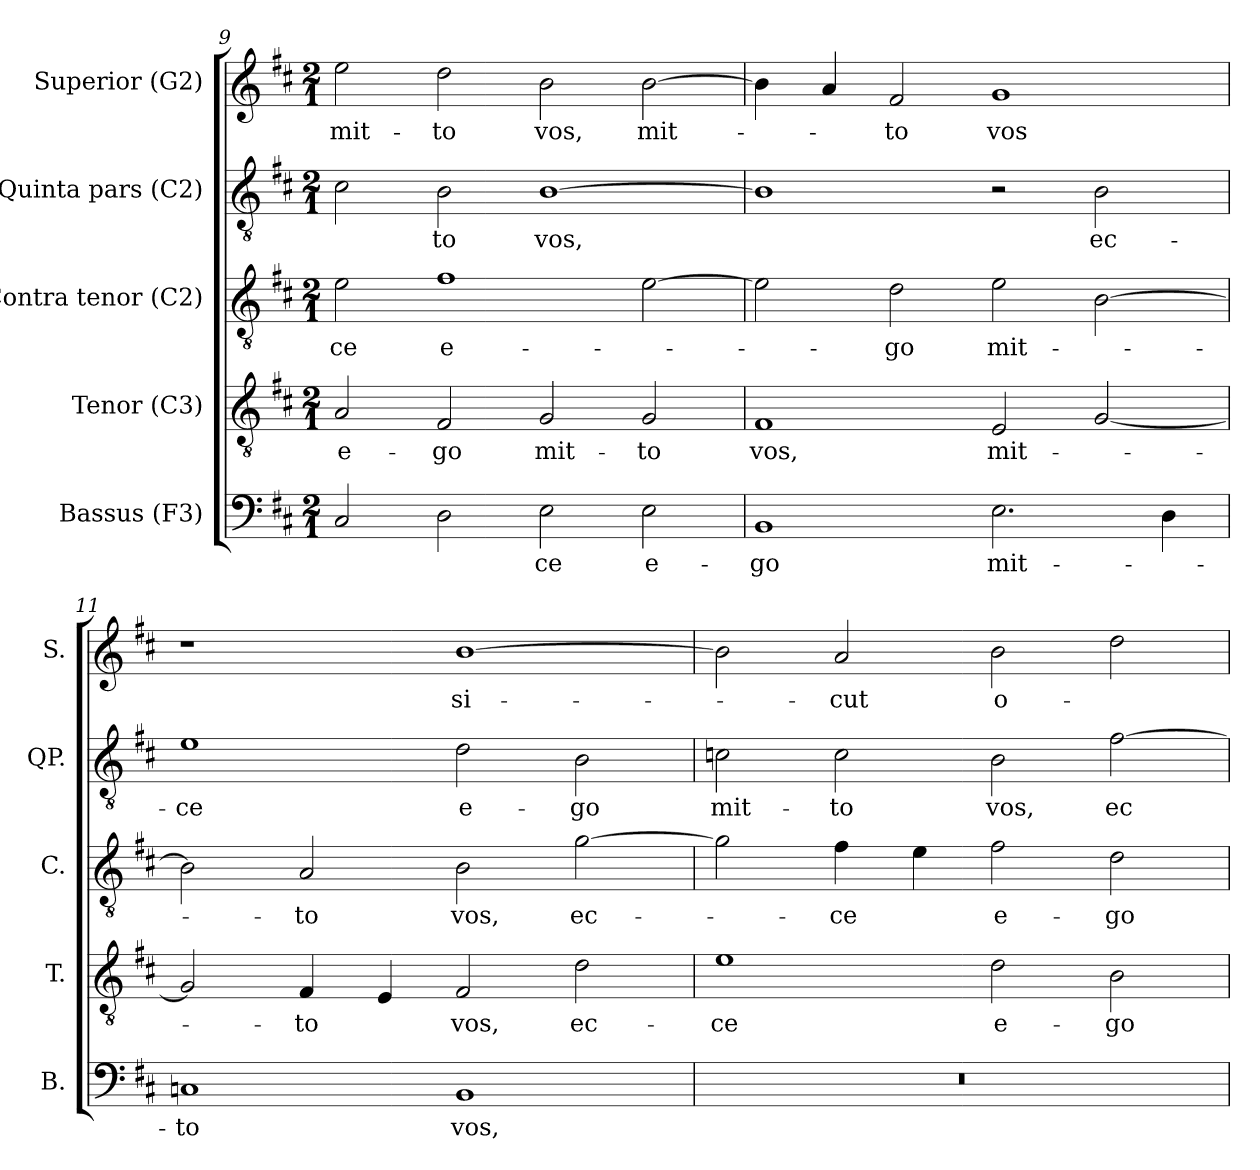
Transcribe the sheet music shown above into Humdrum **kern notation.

**kern	**text	**kern	**text	**kern	**text	**kern	**text	**kern	**text
*part5	*part5	*part4	*part4	*part3	*part3	*part2	*part2	*part1	*part1
*staff5	*staff5	*staff4	*staff4	*staff3	*staff3	*staff2	*staff2	*staff1	*staff1
*I"Bassus (F3)	*	*I"Tenor (C3)	*	*I"Contra tenor (C2)	*	*I"Quinta pars (C2)	*	*I"Superior (G2)	*
*I'B.	*	*I'T.	*	*I'C.	*	*I'QP.	*	*I'S.	*
!!LO:LB:g=z
*clefF4	*	*clefGv2	*	*clefGv2	*	*clefGv2	*	*clefG2	*
*	*	*ITrd7c12	*	*ITrd7c12	*	*ITrd7c12	*	*	*
*k[f#c#]	*	*k[f#c#]	*	*k[f#c#]	*	*k[f#c#]	*	*k[f#c#]	*
*D:	*	*D:	*	*D:	*	*D:	*	*D:	*
*M2/1	*	*M2/1	*	*M2/1	*	*M2/1	*	*M2/1	*
=9	=9	=9	=9	=9	=9	=9	=9	=9	=9
!	!	!	!LO:LY:b:color=#000000	!	!	!	!	!	!
!	!	!	!	!	!LO:LY:b:color=#000000	!	!	!	!
!	!	!	!	!	!	!	!	!	!LO:LY:b:color=#000000
2C#i/	.	2AAi/	e-	2Ei\	-ce	2C#i\	.	2eei\	mit-
!	!	!	!LO:LY:b:color=#000000	!	!	!	!	!	!
!	!	!	!	!	!LO:LY:b:color=#000000	!	!	!	!
!	!	!	!	!	!	!	!LO:LY:b:color=#000000	!	!
!	!	!	!	!	!	!	!	!	!LO:LY:b:color=#000000
2Di\	.	2FF#i/	-go	1F#i	e-	2BBi\	-to	2ddi\	-to
!	!LO:LY:b:color=#000000	!	!	!	!	!	!	!	!
!	!	!	!LO:LY:b:color=#000000	!	!	!	!	!	!
!	!	!	!	!	!	!	!LO:LY:b:color=#000000	!	!
!	!	!	!	!	!	!	!	!	!LO:LY:b:color=#000000
2Ei\	-ce	2GGi/	mit-	.	.	[1BBi	vos,	2bi\	vos,
!	!LO:LY:b:color=#000000	!	!	!	!	!	!	!	!
!	!	!	!LO:LY:b:color=#000000	!	!	!	!	!	!
!	!	!	!	!	!	!	!	!	!LO:LY:b:color=#000000
2Ei\	e-	2GGi/	-to	[2Ei\	.	.	.	[2bi\	mit-
=10	=10	=10	=10	=10	=10	=10	=10	=10	=10
!	!LO:LY:b:color=#000000	!	!	!	!	!	!	!	!
!	!	!	!LO:LY:b:color=#000000	!	!	!	!	!	!
1BBi	-go	1FF#i	vos,	2Ei\]	.	1BBi]	.	4bi\]	.
.	.	.	.	.	.	.	.	4ai/	.
!	!	!	!	!	!LO:LY:b:color=#000000	!	!	!	!
!	!	!	!	!	!	!	!	!	!LO:LY:b:color=#000000
.	.	.	.	2Di\	-go	.	.	2f#i/	-to
!	!LO:LY:b:color=#000000	!	!	!	!	!	!	!	!
!	!	!	!LO:LY:b:color=#000000	!	!	!	!	!	!
!	!	!	!	!	!LO:LY:b:color=#000000	!	!	!	!
!	!	!	!	!	!	!	!	!	!LO:LY:b:color=#000000
2.Ei\	mit-	2EEi/	mit-	2Ei\	mit-	2r	.	1gi	vos
!	!	!	!	!	!	!	!LO:LY:b:color=#000000	!	!
.	.	[2GGi/	.	[2BBi\	.	2BBi\	ec-	.	.
4Di\	.	.	.	.	.	.	.	.	.
=11	=11	=11	=11	=11	=11	=11	=11	=11	=11
!	!LO:LY:b:color=#000000	!	!	!	!	!	!	!	!
!	!	!	!	!	!	!	!LO:LY:b:color=#000000	!	!
1Ci	-to	2GGi/]	.	2BBi\]	.	1Ei	-ce	1r	.
!	!	!	!LO:LY:b:color=#000000	!	!	!	!	!	!
!	!	!	!	!	!LO:LY:b:color=#000000	!	!	!	!
.	.	4FF#i/	-to	2AAi/	-to	.	.	.	.
.	.	4EEi/	.	.	.	.	.	.	.
!	!LO:LY:b:color=#000000	!	!	!	!	!	!	!	!
!	!	!	!LO:LY:b:color=#000000	!	!	!	!	!	!
!	!	!	!	!	!LO:LY:b:color=#000000	!	!	!	!
!	!	!	!	!	!	!	!LO:LY:b:color=#000000	!	!
!	!	!	!	!	!	!	!	!	!LO:LY:b:color=#000000
1BBi	vos,	2FF#i/	vos,	2BBi\	vos,	2Di\	e-	[1bi	si-
!	!	!	!LO:LY:b:color=#000000	!	!	!	!	!	!
!	!	!	!	!	!LO:LY:b:color=#000000	!	!	!	!
!	!	!	!	!	!	!	!LO:LY:b:color=#000000	!	!
.	.	2Di\	ec-	[2Gi\	ec-	2BBi\	-go	.	.
=12	=12	=12	=12	=12	=12	=12	=12	=12	=12
!LO:N:vis=1	!	!	!	!	!	!	!	!	!
!	!	!	!LO:LY:b:color=#000000	!	!	!	!	!	!
!	!	!	!	!	!	!	!LO:LY:b:color=#000000	!	!
0r	.	1Ei	-ce	2Gi\]	.	2Ci\	mit-	2bi\]	.
!	!	!	!	!	!LO:LY:b:color=#000000	!	!	!	!
!	!	!	!	!	!	!	!LO:LY:b:color=#000000	!	!
!	!	!	!	!	!	!	!	!	!LO:LY:b:color=#000000
.	.	.	.	4F#i\	-ce	2Ci\	-to	2ai/	-cut
.	.	.	.	4Ei\	.	.	.	.	.
!	!	!	!LO:LY:b:color=#000000	!	!	!	!	!	!
!	!	!	!	!	!LO:LY:b:color=#000000	!	!	!	!
!	!	!	!	!	!	!	!LO:LY:b:color=#000000	!	!
!	!	!	!	!	!	!	!	!	!LO:LY:b:color=#000000
.	.	2Di\	e-	2F#i\	e-	2BBi\	vos,	2bi\	o-
!	!	!	!LO:LY:b:color=#000000	!	!	!	!	!	!
!	!	!	!	!	!LO:LY:b:color=#000000	!	!	!	!
!	!	!	!	!	!	!	!LO:LY:b:color=#000000	!	!
.	.	2BBi\	-go	2Di\	-go	[2F#i\	ec-	2ddi\	.
=	=	=	=	=	=	=	=	=	=
*-	*-	*-	*-	*-	*-	*-	*-	*-	*-
